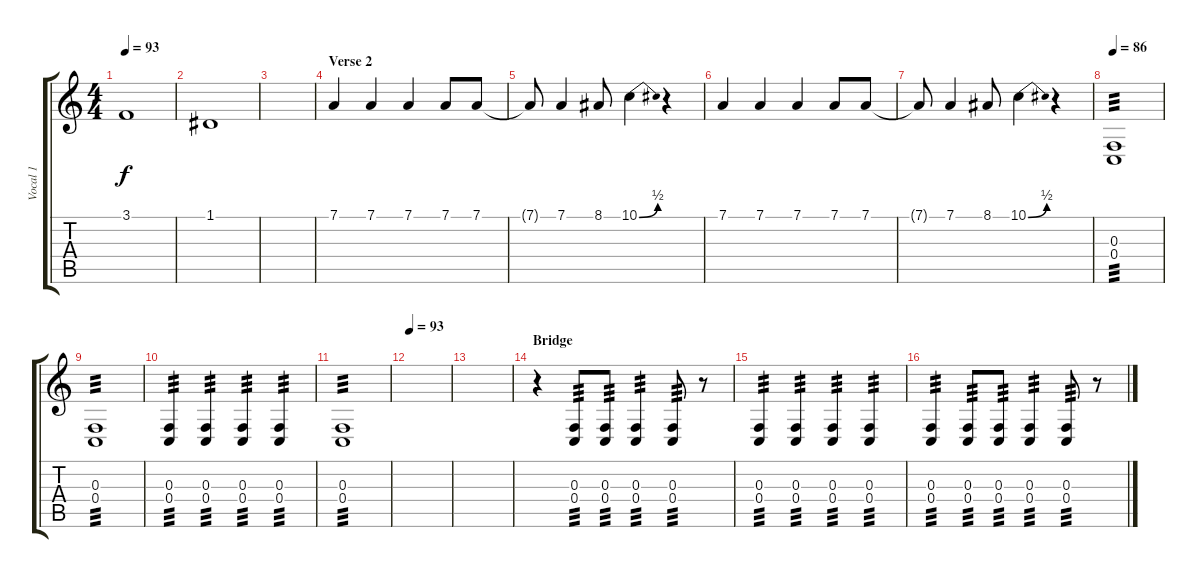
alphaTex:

\track ("Vocal 1" "Vocal 1") {instrument tenorsax}
\staff {score tabs}
\tuning (D4 A3 F3 C3 G2 C2) {hide}
\ts (4 4)
\tempo 93
\clef g2
\ks c
3.1.1{dy f} |
1.1.1 |
|
\section ("" "Verse 2")
7.1.4 7.1.4 7.1.4 7.1.8 7.1.8 |
7.1{t}.8 7.1.4 8.1.8 10.1{be (bend 0 0 60 2)}.4 r.4 |
7.1.4 7.1.4 7.1.4 7.1.8 7.1.8 |
7.1{t}.8 7.1.4 8.1.8 10.1{be (bend 0 0 60 2)}.4 r.4 |
\tempo 86
(0.3 0.4).1{tp 3 volume 9 instrument guitarharmonics} |
(0.3 0.4).1{tp 3} |
(0.3 0.4).4{tp 3} (0.3 0.4).4{tp 3} (0.3 0.4).4{tp 3} (0.3 0.4).4{tp 3} |
(0.3 0.4).1{tp 3} |
\tempo 93
|
|
\section ("" "Bridge")
r.4 (0.3 0.4).8{tp 3} (0.3 0.4).8{tp 3} (0.3 0.4).4{tp 3} (0.3 0.4).8{tp 3} r.8 |
(0.3 0.4).4{tp 3} (0.3 0.4).4{tp 3} (0.3 0.4).4{tp 3} (0.3 0.4).4{tp 3} |
(0.3 0.4).4{tp 3} (0.3 0.4).8{tp 3} (0.3 0.4).8{tp 3} (0.3 0.4).4{tp 3} (0.3 0.4).8{tp 3} r.8
